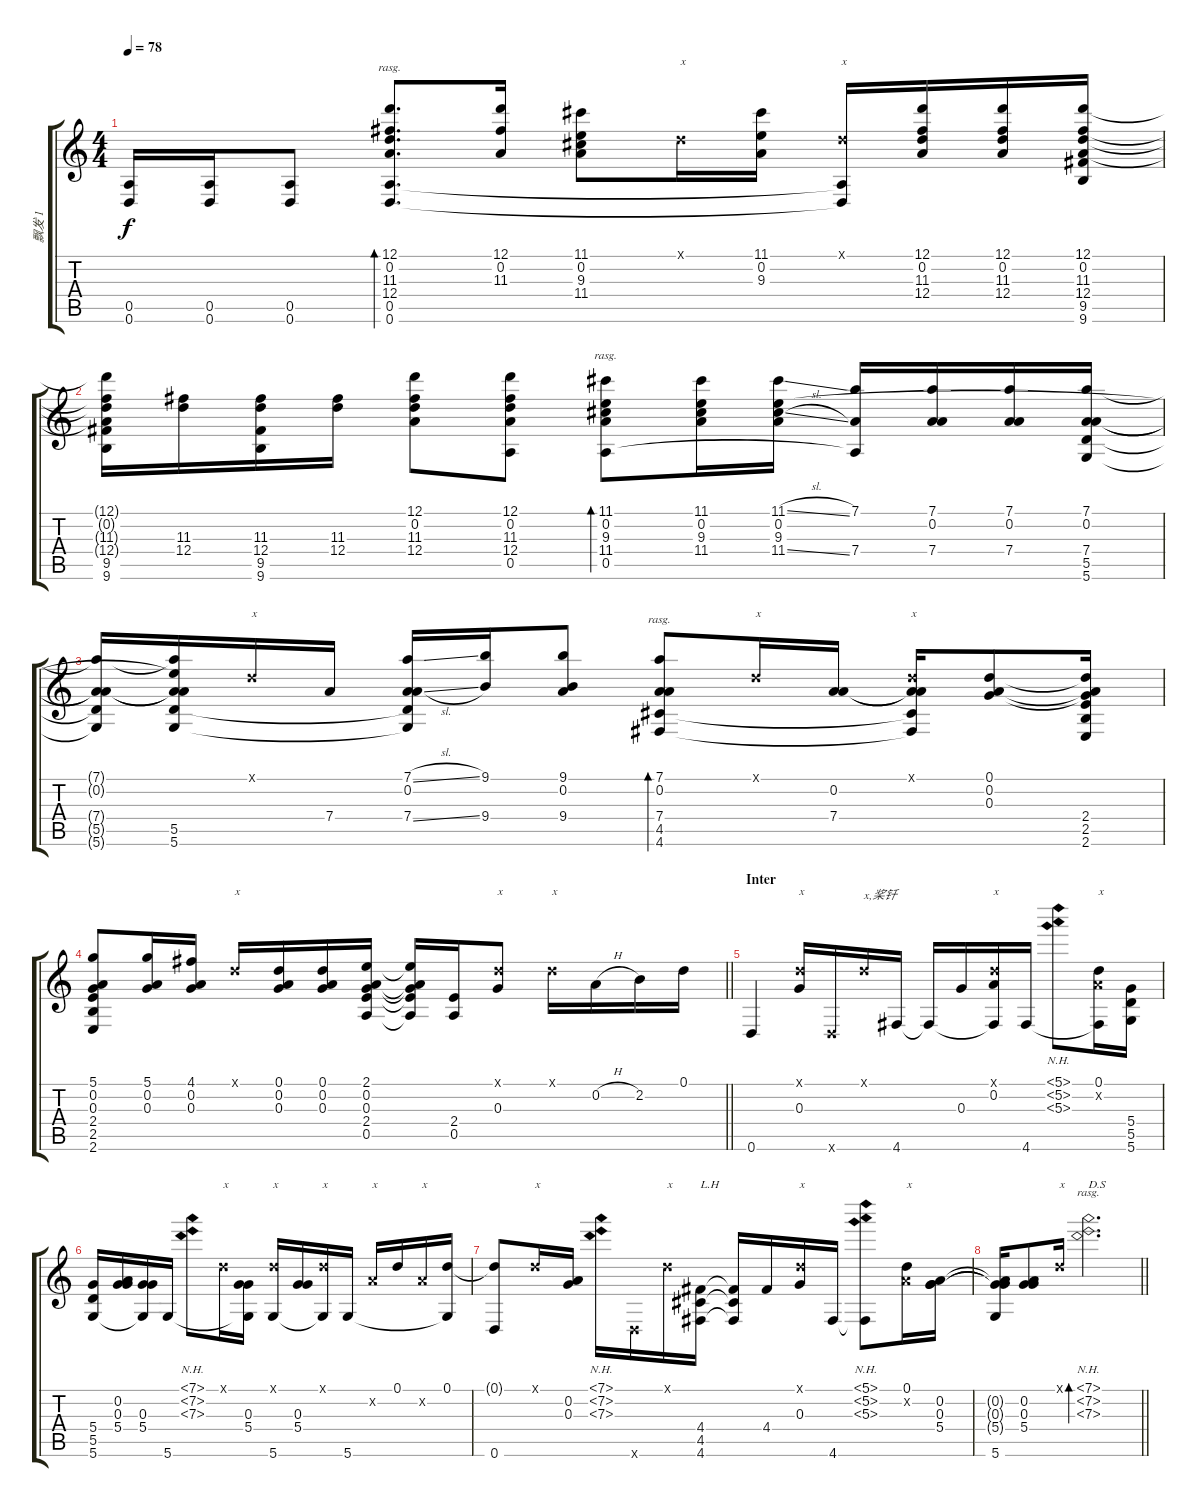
\track ("飘发 1" "飘发 1") {instrument acousticguitarsteel}
\staff {score tabs}
\tuning (D4 A3 G3 D3 A2 D2) {hide}
\ts (4 4)
\tempo 78
\clef g2
\ks c
(0.5 0.6).16{dy f} (0.5 0.6).16 (0.5 0.6).8 (12.1 0.2 11.3 12.4 0.5 0.6).8{d bd 120 rasg ii} (12.1 0.2 11.3).16 (11.1 0.2 9.3 11.4).8 0.1{x}.16{txt "x"} (11.1 0.2 9.3).16 (0.1{x} 0.5{t} 0.6{t}).16{txt "x"} (12.1 0.2 11.3 12.4).16 (12.1 0.2 11.3 12.4).16 (12.1 0.2 11.3 12.4 9.5 9.6).16 |
(12.1{t} 0.2{t} 11.3{t} 12.4{t} 9.5 9.6).16 (11.3 12.4).16 (11.3 12.4 9.5 9.6).16 (11.3 12.4).16 (12.1 0.2 11.3 12.4).8 (12.1 0.2 11.3 12.4 0.5).8 (11.1 0.2 9.3 11.4 0.5).8{bd 120 rasg ii} (11.1 0.2 9.3 11.4).16 (11.1{sl} 0.2 9.3 11.4{sl}).16 (7.1 7.4 0.5{t}).16 (7.1 0.2 7.4).16 (7.1 0.2 7.4).16 (7.1 0.2 7.4 5.5 5.6).16 |
(7.1{t} 0.2{t} 7.4{t} 5.5{t} 5.6{t}).16 (7.1{t} 0.2{t} 9.3{t} 7.4{t} 5.5 5.6).16 0.1{x}.16{txt "x"} 7.4.16 (7.1{sl} 0.2 7.4{sl} 5.5{t} 5.6{t}).16 (9.1 9.4).16 (9.1 0.2 9.4).8 (7.1 0.2 7.4 4.5 4.6).8{bd 120 rasg ii} 0.1{x}.16{txt "x"} (0.2 7.4).16 (0.1{x} 0.2{t} 7.4{t} 4.5{t} 4.6{t}).16{txt "x"} (0.1 0.2 0.3).8 (0.1{t} 0.2{t} 0.3{t} 2.4 2.5 2.6).16 |
\barLineRight lightlight
(5.1 0.2 0.3 2.4 2.5 2.6).8 (5.1 0.2 0.3).16 (4.1 0.2 0.3).16 0.1{x}.16{txt "x"} (0.1 0.2 0.3).16 (0.1 0.2 0.3).16 (2.1 0.2 0.3 2.4 0.5).16 (2.1{t} 0.2{t} 0.3{t} 2.4{t} 0.5{t}).16 (2.4 0.5).16 (0.1{x} 0.3).8{txt "x"} 0.1{x}.16{txt "x"} 0.2{h}.16 2.2.16 0.1.16 |
\section ("" "Inter")
0.6.4 (0.1{x} 0.3).16{txt "x"} 0.6{x}.16 0.1{x}.16{txt "x,桨钎"} 4.6.16 4.6{t}.16 0.3.16 (0.1{x} 0.2 4.6{t}).16{txt "x"} 4.6.16 (5.1{nh} 5.2{nh} 5.3{nh}).8 (0.1 0.2{x} 4.6{t}).16{txt "x"} (5.4 5.5 5.6).16 |
(5.4 5.5 5.6).16 (0.2 0.3 5.4).16 (0.3 5.4 5.6{t}).16 5.6.16 (7.1{nh} 7.2{nh} 7.3{nh}).8 0.1{x}.16{txt "x"} (0.3 5.4 5.6{t}).16 (0.1{x} 5.6).16{txt "x"} (0.3 5.4).16 (0.1{x} 5.6{t}).16{txt "x"} 5.6.16 0.2{x}.16{txt "x"} 0.1.16 0.2{x}.16{txt "x"} (0.1 5.6{t}).16 |
(0.1{t} 0.6).8 0.1{x}.16{txt "x"} (0.2 0.3).16 (7.1{nh} 7.2{nh} 7.3{nh}).16 0.6{x}.16 0.1{x}.16{txt "x"} (4.4 4.5 4.6).16{txt "L.H"} (4.4{t} 4.5{t} 4.6{t}).16 4.4.16 (0.1{x} 0.3).16{txt "x"} 4.6.16 (5.1{nh} 5.2{nh} 5.3{nh} 4.6{t}).8 (0.1 0.2{x}).16{txt "x"} (0.2 0.3 5.4).16 |
\barLineRight lightlight
(0.2{t} 0.3{t} 5.4{t} 5.6).16 (0.2 0.3 5.4).8 0.1{x}.16{txt "x"} (7.1{nh} 7.2{nh} 7.3{nh}).2{d bd 120 rasg ii txt "D.S"}
